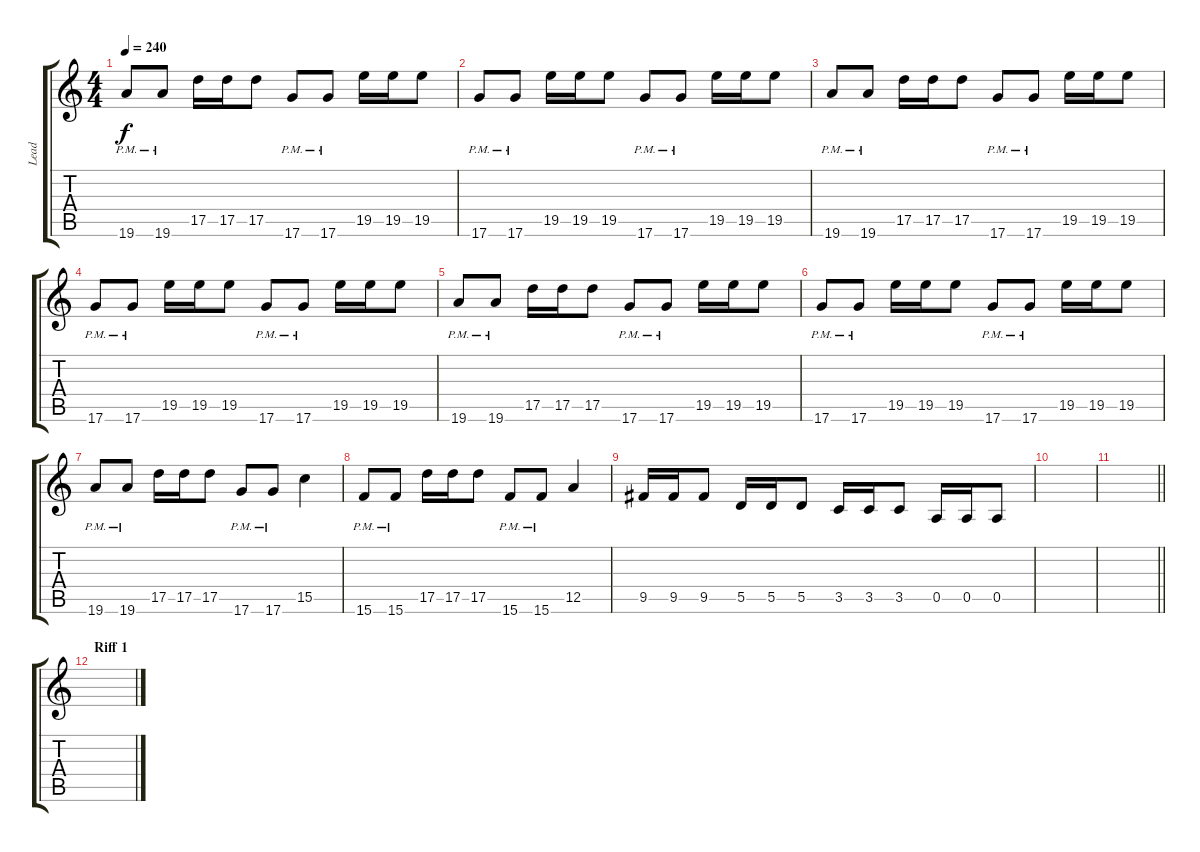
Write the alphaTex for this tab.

\track ("Lead" "Lead") {instrument distortionguitar}
\staff {score tabs}
\tuning (E4 B3 G3 D3 A2 D2) {hide}
\ts (4 4)
\tempo 240
\clef g2
\ks c
19.6{pm}.8{dy f} 19.6{pm}.8 17.5.16 17.5.16 17.5.8 17.6{pm}.8 17.6{pm}.8 19.5.16 19.5.16 19.5.8 |
17.6{pm}.8 17.6{pm}.8 19.5.16 19.5.16 19.5.8 17.6{pm}.8 17.6{pm}.8 19.5.16 19.5.16 19.5.8 |
19.6{pm}.8 19.6{pm}.8 17.5.16 17.5.16 17.5.8 17.6{pm}.8 17.6{pm}.8 19.5.16 19.5.16 19.5.8 |
17.6{pm}.8 17.6{pm}.8 19.5.16 19.5.16 19.5.8 17.6{pm}.8 17.6{pm}.8 19.5.16 19.5.16 19.5.8 |
19.6{pm}.8 19.6{pm}.8 17.5.16 17.5.16 17.5.8 17.6{pm}.8 17.6{pm}.8 19.5.16 19.5.16 19.5.8 |
17.6{pm}.8 17.6{pm}.8 19.5.16 19.5.16 19.5.8 17.6{pm}.8 17.6{pm}.8 19.5.16 19.5.16 19.5.8 |
19.6{pm}.8 19.6{pm}.8 17.5.16 17.5.16 17.5.8 17.6{pm}.8 17.6{pm}.8 15.5.4 |
15.6{pm}.8 15.6{pm}.8 17.5.16 17.5.16 17.5.8 15.6{pm}.8 15.6{pm}.8 12.5.4 |
9.5.16 9.5.16 9.5.8 5.5.16 5.5.16 5.5.8 3.5.16 3.5.16 3.5.8 0.5.16 0.5.16 0.5.8 |
|
\barLineRight lightlight
|
\section ("" "Riff 1")
